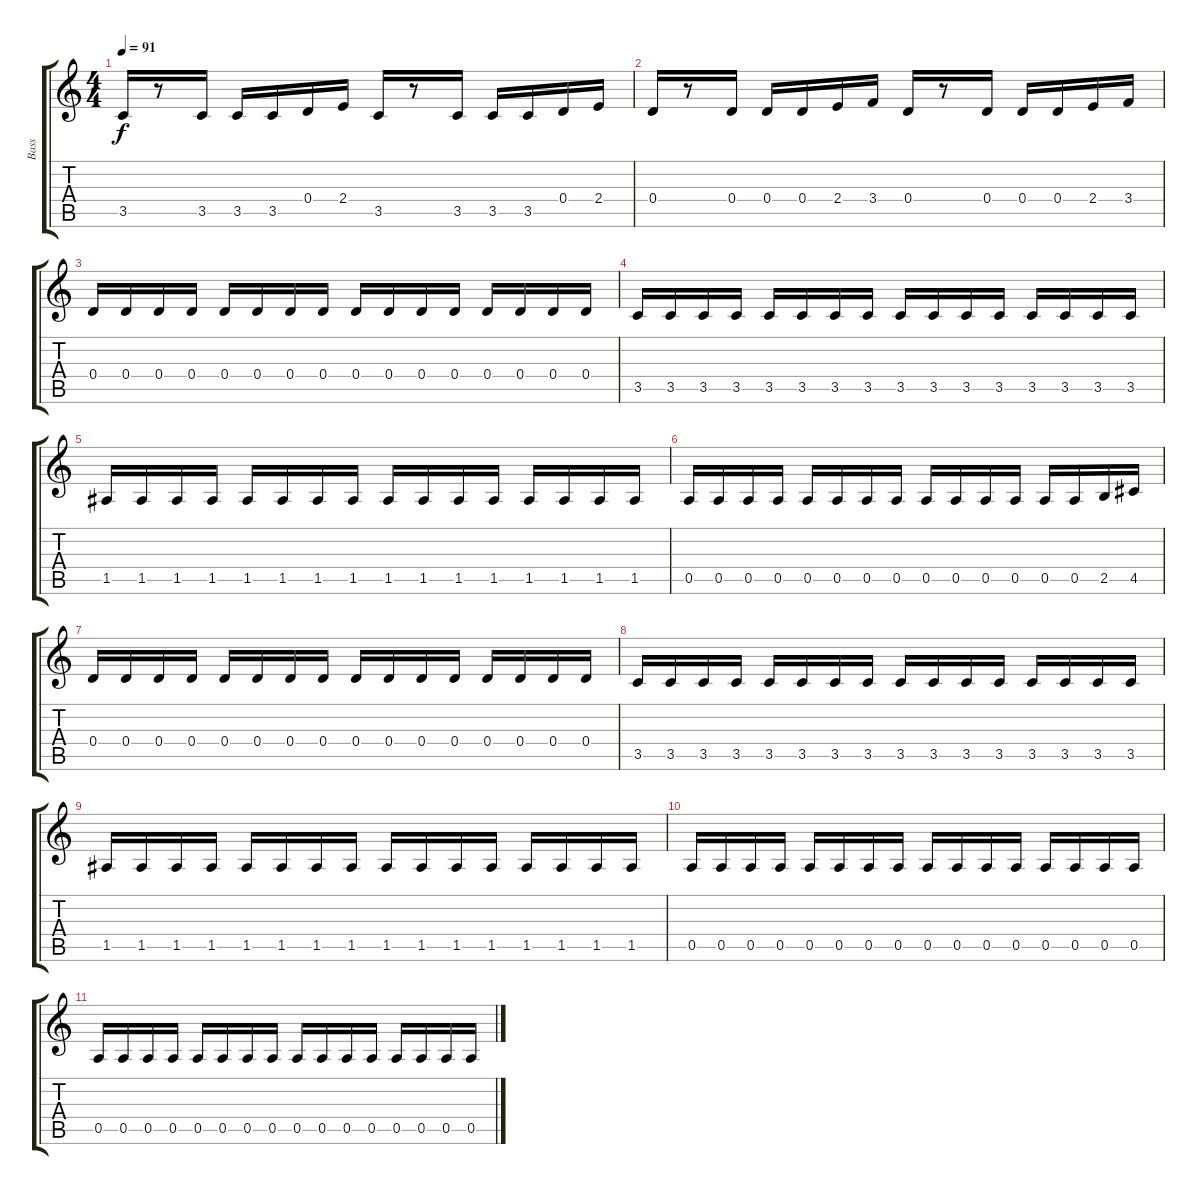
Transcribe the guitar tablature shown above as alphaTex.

\track ("Bass" "Bass") {instrument acousticbass}
\staff {score tabs}
\tuning (E4 B3 G3 D3 A2 E2) {hide}
\ts (4 4)
\tempo 91
\clef g2
\ks c
3.5.16{dy f} r.8 3.5.16 3.5.16 3.5.16 0.4.16 2.4.16 3.5.16 r.8 3.5.16 3.5.16 3.5.16 0.4.16 2.4.16 |
0.4.16 r.8 0.4.16 0.4.16 0.4.16 2.4.16 3.4.16 0.4.16 r.8 0.4.16 0.4.16 0.4.16 2.4.16 3.4.16 |
0.4.16 0.4.16 0.4.16 0.4.16 0.4.16 0.4.16 0.4.16 0.4.16 0.4.16 0.4.16 0.4.16 0.4.16 0.4.16 0.4.16 0.4.16 0.4.16 |
3.5.16 3.5.16 3.5.16 3.5.16 3.5.16 3.5.16 3.5.16 3.5.16 3.5.16 3.5.16 3.5.16 3.5.16 3.5.16 3.5.16 3.5.16 3.5.16 |
1.5.16 1.5.16 1.5.16 1.5.16 1.5.16 1.5.16 1.5.16 1.5.16 1.5.16 1.5.16 1.5.16 1.5.16 1.5.16 1.5.16 1.5.16 1.5.16 |
0.5.16 0.5.16 0.5.16 0.5.16 0.5.16 0.5.16 0.5.16 0.5.16 0.5.16 0.5.16 0.5.16 0.5.16 0.5.16 0.5.16 2.5.16 4.5.16 |
0.4.16 0.4.16 0.4.16 0.4.16 0.4.16 0.4.16 0.4.16 0.4.16 0.4.16 0.4.16 0.4.16 0.4.16 0.4.16 0.4.16 0.4.16 0.4.16 |
3.5.16 3.5.16 3.5.16 3.5.16 3.5.16 3.5.16 3.5.16 3.5.16 3.5.16 3.5.16 3.5.16 3.5.16 3.5.16 3.5.16 3.5.16 3.5.16 |
1.5.16 1.5.16 1.5.16 1.5.16 1.5.16 1.5.16 1.5.16 1.5.16 1.5.16 1.5.16 1.5.16 1.5.16 1.5.16 1.5.16 1.5.16 1.5.16 |
0.5.16 0.5.16 0.5.16 0.5.16 0.5.16 0.5.16 0.5.16 0.5.16 0.5.16 0.5.16 0.5.16 0.5.16 0.5.16 0.5.16 0.5.16 0.5.16 |
0.5.16 0.5.16 0.5.16 0.5.16 0.5.16 0.5.16 0.5.16 0.5.16 0.5.16 0.5.16 0.5.16 0.5.16 0.5.16 0.5.16 0.5.16 0.5.16
